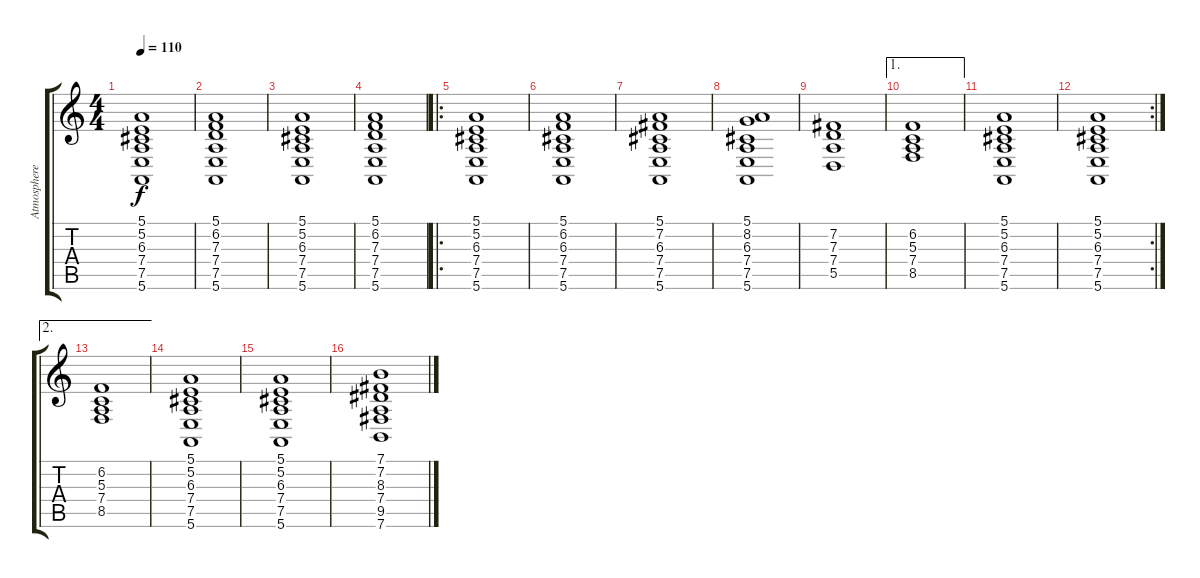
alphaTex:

\track ("Atmosphere" "Atmosphere") {instrument fx4atmosphere}
\staff {score tabs}
\tuning (E4 B3 G3 D3 A2 E2) {hide}
\ts (4 4)
\tempo 110
\clef g2
\ks c
(5.1 5.2 6.3 7.4 7.5 5.6).1{dy f instrument fx4atmosphere} |
(5.1 6.2 7.3 7.4 7.5 5.6).1 |
(5.1 5.2 6.3 7.4 7.5 5.6).1 |
(5.1 6.2 7.3 7.4 7.5 5.6).1 |
\ro
(5.1 5.2 6.3 7.4 7.5 5.6).1 |
(5.1 6.2 6.3 7.4 7.5 5.6).1 |
(5.1 7.2 6.3 7.4 7.5 5.6).1 |
(5.1 8.2 6.3 7.4 7.5 5.6).1 |
(7.2 7.3 7.4 5.5).1 |
\ae 1
(6.2 5.3 7.4 8.5).1 |
(5.1 5.2 6.3 7.4 7.5 5.6).1 |
\rc 2
(5.1 5.2 6.3 7.4 7.5 5.6).1 |
\ae 2
(6.2 5.3 7.4 8.5).1 |
(5.1 5.2 6.3 7.4 7.5 5.6).1 |
(5.1 5.2 6.3 7.4 7.5 5.6).1 |
(7.1 7.2 8.3 7.4 9.5 7.6).1
